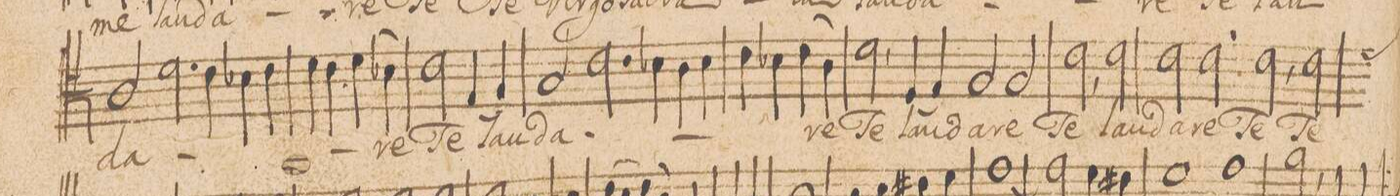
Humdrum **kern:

**kern	**text
*I"TENOR.	*
*clefC4	*
*k[]	*
*met(C|)	*
*M2/1	*
=29-	=29-
2A/	-da-
2.d\	.
4c\	.
4B-X\	.
4c\	.
=30-	=30-
4d\	.
4c\	.
(4d\	-re
4B-X\)	.
2c\	Te
(4E/	lau-
4F/)	.
=31-	=31-
2G/	-da-
2.c\	.
4B-X\	.
4A\	.
4B-\	.
=32-	=32-
4c\	.
4B-X\	.
(4c\	-re
4A\)	.
2d,\	Te
(4D/	lau-
4E/)	.
=33-	=33-
2F/	-da-
2F/	-re
2c,\	Te
2c\	lau-
=34-	=34-
2c\	-da-
2c\	-re
2c,\	Te
*custos:d	*
2c\	Te
*-	*-
